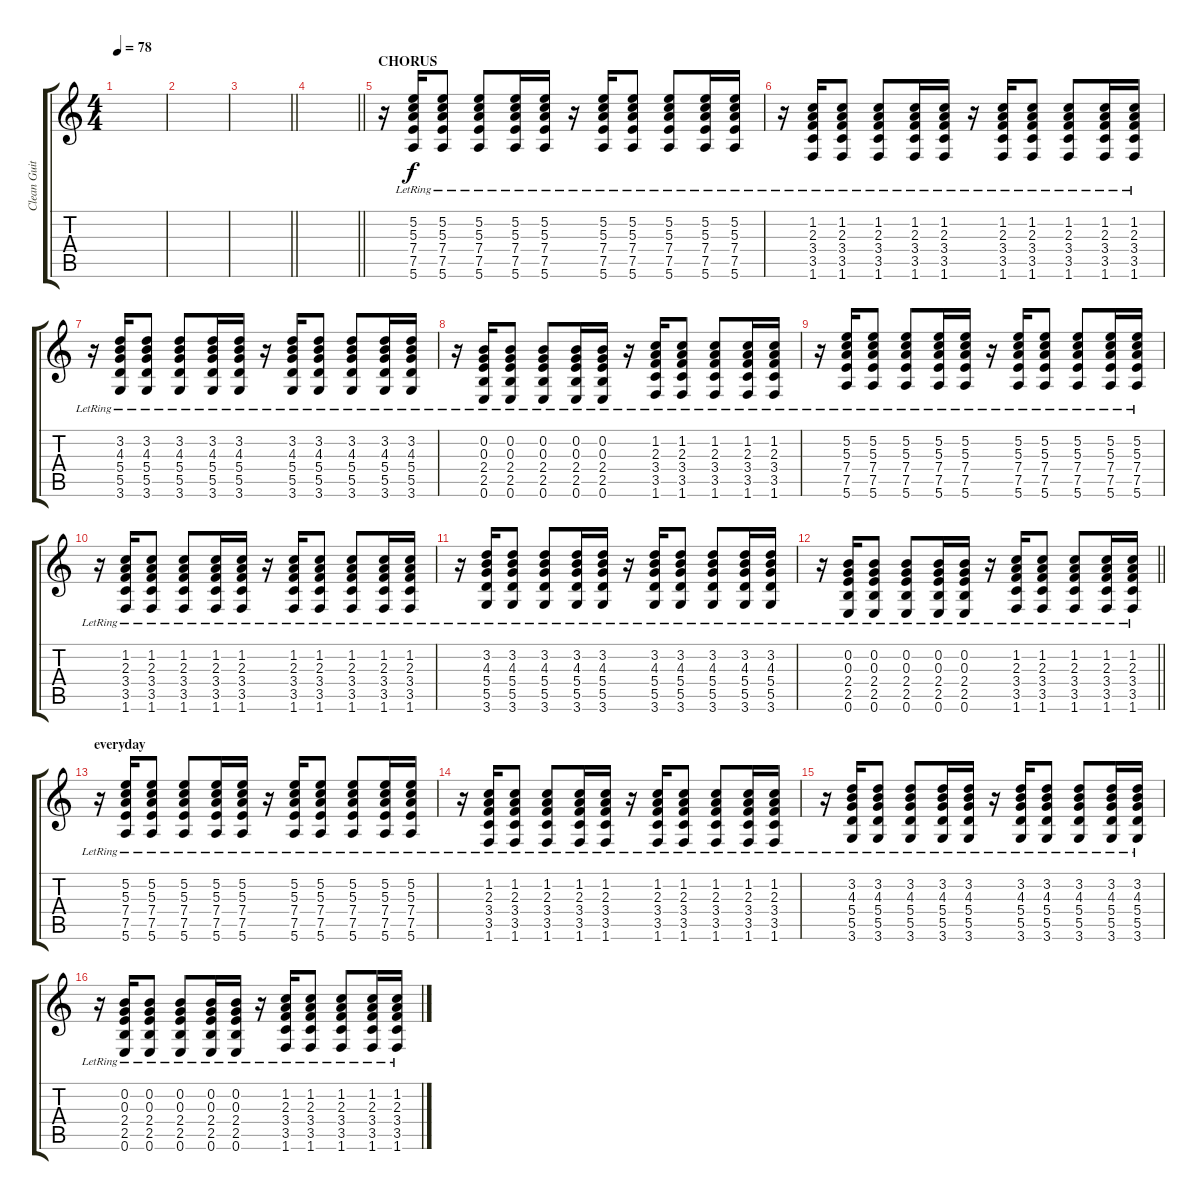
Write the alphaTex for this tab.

\track ("Clean Guitar" "Clean Guit") {instrument electricguitarclean}
\staff {score tabs}
\tuning (E4 B3 G3 D3 A2 E2) {hide}
\ts (4 4)
\tempo 78
\clef g2
\ks c
|
|
\barLineRight lightlight
|
\barLineRight lightlight
|
\section ("" "CHORUS")
r.16 (5.2 5.3 7.4{lr} 7.5{lr} 5.6{lr}).16 (5.2 5.3 7.4{lr} 7.5{lr} 5.6{lr}).8 (5.2 5.3 7.4{lr} 7.5{lr} 5.6{lr}).8 (5.2 5.3 7.4{lr} 7.5{lr} 5.6{lr}).16 (5.2 5.3 7.4{lr} 7.5{lr} 5.6{lr}).16 r.16 (5.2 5.3 7.4{lr} 7.5{lr} 5.6{lr}).16 (5.2 5.3 7.4{lr} 7.5{lr} 5.6{lr}).8 (5.2 5.3 7.4{lr} 7.5{lr} 5.6{lr}).8 (5.2 5.3 7.4{lr} 7.5{lr} 5.6{lr}).16 (5.2 5.3 7.4{lr} 7.5{lr} 5.6{lr}).16 |
r.16 (1.2 2.3 3.4{lr} 3.5{lr} 1.6{lr}).16 (1.2 2.3 3.4{lr} 3.5{lr} 1.6{lr}).8 (1.2 2.3 3.4{lr} 3.5{lr} 1.6{lr}).8 (1.2 2.3 3.4{lr} 3.5{lr} 1.6{lr}).16 (1.2 2.3 3.4{lr} 3.5{lr} 1.6{lr}).16 r.16 (1.2 2.3 3.4{lr} 3.5{lr} 1.6{lr}).16 (1.2 2.3 3.4{lr} 3.5{lr} 1.6{lr}).8 (1.2 2.3 3.4{lr} 3.5{lr} 1.6{lr}).8 (1.2 2.3 3.4{lr} 3.5{lr} 1.6{lr}).16 (1.2 2.3 3.4{lr} 3.5{lr} 1.6{lr}).16 |
r.16 (3.2 4.3 5.4{lr} 5.5{lr} 3.6{lr}).16 (3.2 4.3 5.4{lr} 5.5{lr} 3.6{lr}).8 (3.2 4.3 5.4{lr} 5.5{lr} 3.6{lr}).8 (3.2 4.3 5.4{lr} 5.5{lr} 3.6{lr}).16 (3.2 4.3 5.4{lr} 5.5{lr} 3.6{lr}).16 r.16 (3.2 4.3 5.4{lr} 5.5{lr} 3.6{lr}).16 (3.2 4.3 5.4{lr} 5.5{lr} 3.6{lr}).8 (3.2 4.3 5.4{lr} 5.5{lr} 3.6{lr}).8 (3.2 4.3 5.4{lr} 5.5{lr} 3.6{lr}).16 (3.2 4.3 5.4{lr} 5.5{lr} 3.6{lr}).16 |
r.16 (0.2 0.3 2.4{lr} 2.5{lr} 0.6{lr}).16 (0.2 0.3 2.4{lr} 2.5{lr} 0.6{lr}).8 (0.2 0.3 2.4{lr} 2.5{lr} 0.6{lr}).8 (0.2 0.3 2.4{lr} 2.5{lr} 0.6{lr}).16 (0.2 0.3 2.4{lr} 2.5{lr} 0.6{lr}).16 r.16 (1.2 2.3 3.4{lr} 3.5{lr} 1.6{lr}).16 (1.2 2.3 3.4{lr} 3.5{lr} 1.6{lr}).8 (1.2 2.3 3.4{lr} 3.5{lr} 1.6{lr}).8 (1.2 2.3 3.4{lr} 3.5{lr} 1.6{lr}).16 (1.2 2.3 3.4{lr} 3.5{lr} 1.6{lr}).16 |
r.16 (5.2 5.3 7.4{lr} 7.5{lr} 5.6{lr}).16 (5.2 5.3 7.4{lr} 7.5{lr} 5.6{lr}).8 (5.2 5.3 7.4{lr} 7.5{lr} 5.6{lr}).8 (5.2 5.3 7.4{lr} 7.5{lr} 5.6{lr}).16 (5.2 5.3 7.4{lr} 7.5{lr} 5.6{lr}).16 r.16 (5.2 5.3 7.4{lr} 7.5{lr} 5.6{lr}).16 (5.2 5.3 7.4{lr} 7.5{lr} 5.6{lr}).8 (5.2 5.3 7.4{lr} 7.5{lr} 5.6{lr}).8 (5.2 5.3 7.4{lr} 7.5{lr} 5.6{lr}).16 (5.2 5.3 7.4{lr} 7.5{lr} 5.6{lr}).16 |
r.16 (1.2 2.3 3.4{lr} 3.5{lr} 1.6{lr}).16 (1.2 2.3 3.4{lr} 3.5{lr} 1.6{lr}).8 (1.2 2.3 3.4{lr} 3.5{lr} 1.6{lr}).8 (1.2 2.3 3.4{lr} 3.5{lr} 1.6{lr}).16 (1.2 2.3 3.4{lr} 3.5{lr} 1.6{lr}).16 r.16 (1.2 2.3 3.4{lr} 3.5{lr} 1.6{lr}).16 (1.2 2.3 3.4{lr} 3.5{lr} 1.6{lr}).8 (1.2 2.3 3.4{lr} 3.5{lr} 1.6{lr}).8 (1.2 2.3 3.4{lr} 3.5{lr} 1.6{lr}).16 (1.2 2.3 3.4{lr} 3.5{lr} 1.6{lr}).16 |
r.16 (3.2 4.3 5.4{lr} 5.5{lr} 3.6{lr}).16 (3.2 4.3 5.4{lr} 5.5{lr} 3.6{lr}).8 (3.2 4.3 5.4{lr} 5.5{lr} 3.6{lr}).8 (3.2 4.3 5.4{lr} 5.5{lr} 3.6{lr}).16 (3.2 4.3 5.4{lr} 5.5{lr} 3.6{lr}).16 r.16 (3.2 4.3 5.4{lr} 5.5{lr} 3.6{lr}).16 (3.2 4.3 5.4{lr} 5.5{lr} 3.6{lr}).8 (3.2 4.3 5.4{lr} 5.5{lr} 3.6{lr}).8 (3.2 4.3 5.4{lr} 5.5{lr} 3.6{lr}).16 (3.2 4.3 5.4{lr} 5.5{lr} 3.6{lr}).16 |
\barLineRight lightlight
r.16 (0.2 0.3 2.4{lr} 2.5{lr} 0.6{lr}).16 (0.2 0.3 2.4{lr} 2.5{lr} 0.6{lr}).8 (0.2 0.3 2.4{lr} 2.5{lr} 0.6{lr}).8 (0.2 0.3 2.4{lr} 2.5{lr} 0.6{lr}).16 (0.2 0.3 2.4{lr} 2.5{lr} 0.6{lr}).16 r.16 (1.2 2.3 3.4{lr} 3.5{lr} 1.6{lr}).16 (1.2 2.3 3.4{lr} 3.5{lr} 1.6{lr}).8 (1.2 2.3 3.4{lr} 3.5{lr} 1.6{lr}).8 (1.2 2.3 3.4{lr} 3.5{lr} 1.6{lr}).16 (1.2 2.3 3.4{lr} 3.5{lr} 1.6{lr}).16 |
\section ("" "everyday")
r.16 (5.2 5.3 7.4{lr} 7.5{lr} 5.6{lr}).16 (5.2 5.3 7.4{lr} 7.5{lr} 5.6{lr}).8 (5.2 5.3 7.4{lr} 7.5{lr} 5.6{lr}).8 (5.2 5.3 7.4{lr} 7.5{lr} 5.6{lr}).16 (5.2 5.3 7.4{lr} 7.5{lr} 5.6{lr}).16 r.16 (5.2 5.3 7.4{lr} 7.5{lr} 5.6{lr}).16 (5.2 5.3 7.4{lr} 7.5{lr} 5.6{lr}).8 (5.2 5.3 7.4{lr} 7.5{lr} 5.6{lr}).8 (5.2 5.3 7.4{lr} 7.5{lr} 5.6{lr}).16 (5.2 5.3 7.4{lr} 7.5{lr} 5.6{lr}).16 |
r.16 (1.2 2.3 3.4{lr} 3.5{lr} 1.6{lr}).16 (1.2 2.3 3.4{lr} 3.5{lr} 1.6{lr}).8 (1.2 2.3 3.4{lr} 3.5{lr} 1.6{lr}).8 (1.2 2.3 3.4{lr} 3.5{lr} 1.6{lr}).16 (1.2 2.3 3.4{lr} 3.5{lr} 1.6{lr}).16 r.16 (1.2 2.3 3.4{lr} 3.5{lr} 1.6{lr}).16 (1.2 2.3 3.4{lr} 3.5{lr} 1.6{lr}).8 (1.2 2.3 3.4{lr} 3.5{lr} 1.6{lr}).8 (1.2 2.3 3.4{lr} 3.5{lr} 1.6{lr}).16 (1.2 2.3 3.4{lr} 3.5{lr} 1.6{lr}).16 |
r.16 (3.2 4.3 5.4{lr} 5.5{lr} 3.6{lr}).16 (3.2 4.3 5.4{lr} 5.5{lr} 3.6{lr}).8 (3.2 4.3 5.4{lr} 5.5{lr} 3.6{lr}).8 (3.2 4.3 5.4{lr} 5.5{lr} 3.6{lr}).16 (3.2 4.3 5.4{lr} 5.5{lr} 3.6{lr}).16 r.16 (3.2 4.3 5.4{lr} 5.5{lr} 3.6{lr}).16 (3.2 4.3 5.4{lr} 5.5{lr} 3.6{lr}).8 (3.2 4.3 5.4{lr} 5.5{lr} 3.6{lr}).8 (3.2 4.3 5.4{lr} 5.5{lr} 3.6{lr}).16 (3.2 4.3 5.4{lr} 5.5{lr} 3.6{lr}).16 |
r.16 (0.2 0.3 2.4{lr} 2.5{lr} 0.6{lr}).16 (0.2 0.3 2.4{lr} 2.5{lr} 0.6{lr}).8 (0.2 0.3 2.4{lr} 2.5{lr} 0.6{lr}).8 (0.2 0.3 2.4{lr} 2.5{lr} 0.6{lr}).16 (0.2 0.3 2.4{lr} 2.5{lr} 0.6{lr}).16 r.16 (1.2 2.3 3.4{lr} 3.5{lr} 1.6{lr}).16 (1.2 2.3 3.4{lr} 3.5{lr} 1.6{lr}).8 (1.2 2.3 3.4{lr} 3.5{lr} 1.6{lr}).8 (1.2 2.3 3.4{lr} 3.5{lr} 1.6{lr}).16 (1.2 2.3 3.4{lr} 3.5{lr} 1.6{lr}).16
